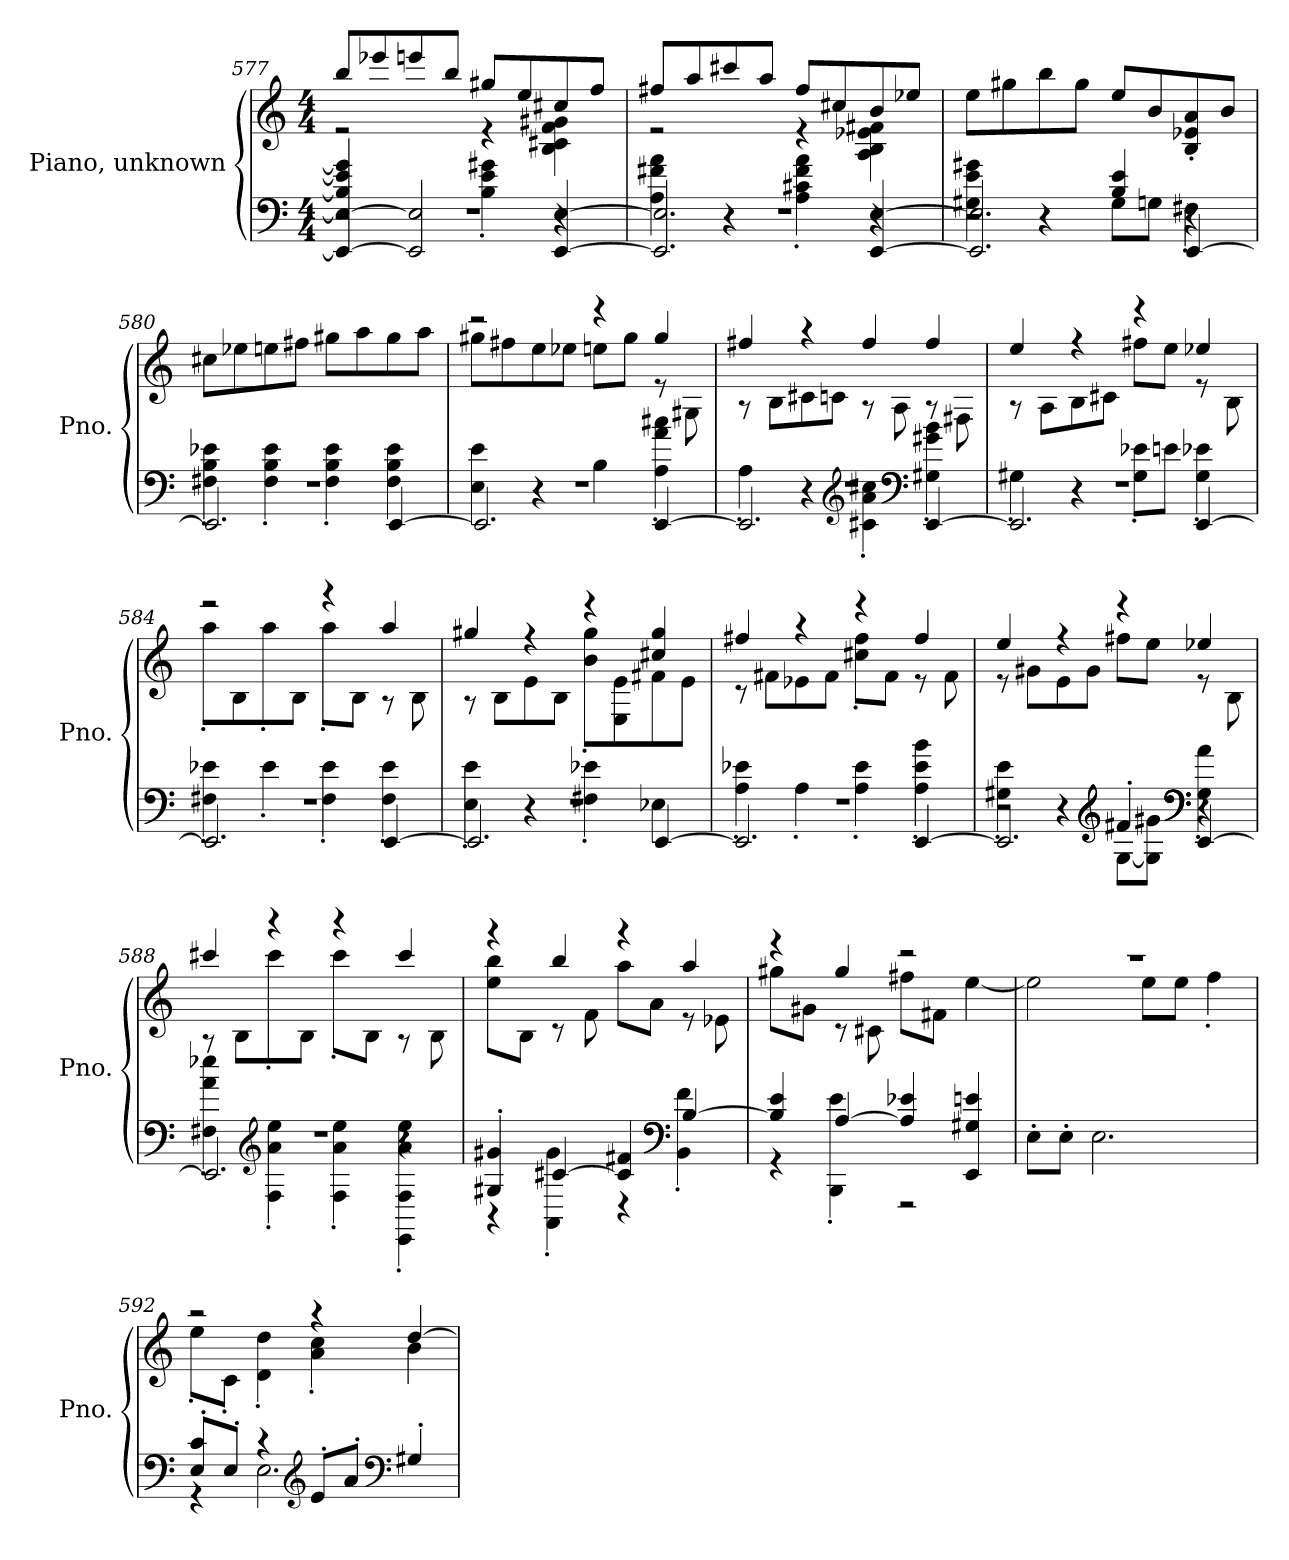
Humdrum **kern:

**kern	**kern
*part1	*part1
*staff2	*staff1
*I"Piano, unknown	*
*I'Pno.	*
*clefF4	*clefG2
*k[]	*k[]
*M4/4	*M4/4
=577	=577
*^	*^
*	*^	*	*
1r	2r	4EE/_ 4E/_ 4B/] 4e/] 4g#/]	8bb/L	2r
.	.	.	8eee-X/	.
.	.	2EE/] 2E/]	8eeen/	.
.	.	.	8bb/J	.
.	4B\' 4e\' 4g#X\'	.	8gg#X/L	4r
.	.	.	8ee/	.
.	4r	[4EE/ [4E/	8cc#X/	4B\ 4c#X\ 4f\ 4g#X\
.	.	.	8ff/J	.
!!LO:PB:g=z	!!
=578	=578	=578	=578	=578
1r	4A\ 4f#X\ 4a\	2.EE/] 2.E/]	8ff#X/L	2r
.	.	.	8aa/	.
.	4r	.	8ccc#X/	.
.	.	.	8aa/J	.
.	4A\' 4c#X\' 4f#\' 4a\'	.	8ff#/L	4r
.	.	.	8cc#X/	.
.	4r	[4EE/ [4E/	8b/	4A\ 4B\ 4e-X\ 4f#X\
.	.	.	8ee-X/J	.
*	*	*	*v	*v
=579	=579	=579	=579
2r	4G#X\ 4e\ 4g#X\	2.EE/] 2.E/]	8ee\L
.	.	.	8gg#X\
.	4r	.	8bb\
.	.	.	8gg#\J
4B/ 4e/	8G#\L	.	8ee/L
.	8Gn\J	.	8b/
4r	4F#X'\	[4EE/	8B/' 8e-X/' 8a/'
.	.	.	8b/J
=580	=580	=580	=580
1r	4F#X\' 4B\' 4e-X\'	2.EE/]	8cc#X\L
.	.	.	8ee-X\
.	4F#\' 4B\' 4e-\'	.	8een\
.	.	.	8ff#X\J
.	4F#\' 4B\' 4e-\'	.	8gg#X\L
.	.	.	8aa\
.	4F#\ 4B\ 4e-\	[4EE/	8gg#\
.	.	.	8aa\J
!!LO:LB:g=z
=581	=581	=581	=581
*	*	*	*^
1r	4E\ 4e\	2.EE/]	2r	8gg#X\L
.	.	.	.	8ff#X\
.	4r	.	.	8ee\
.	.	.	.	8ee-X\J
.	4B\	.	4r	8een\L
.	.	.	.	8gg#\J
.	4A\' 4a\' 4cc#X\'	[4EE/	4gg#/	8r
.	.	.	.	8G#X\
=582	=582	=582	=582	=582
1r	4A'\	2.EE/]	4ff#X/	8r
.	.	.	.	8B\L
.	4r	.	4r	8c#X\
.	.	.	.	8cn\J
*clefG2	*	*	*	*
.	4c#X\' 4a\' 4cc#X\'	.	4ff#/	8r
.	.	.	.	8A\
*clefF4	*	*	*	*
.	4G#X\' 4g#X\' 4b\'	[4EE/	4ff#/	8r
.	.	.	.	8F#X\
=583	=583	=583	=583	=583
1r	4G#X'\	2.EE/]	4ee/	8r
.	.	.	.	8A\L
.	4r	.	4r	8B\
.	.	.	.	8c#X\J
.	8G#\' 8e-X\'L	.	4r	8ff#X\L
.	8en\J	.	.	8ee\J
.	4G#\' 4e-X\'	[4EE/	4ee-X/	8r
.	.	.	.	8B\
!!LO:LB:g=z	!!
=584	=584	=584	=584	=584
1r	4F#X\' 4e-X\'	2.EE/]	2r	8aa'\L
.	.	.	.	8B\
.	4e-'\	.	.	8aa'\
.	.	.	.	8B\J
.	4F#\' 4e-\'	.	4r	8aa'\L
.	.	.	.	8B\J
.	4F#\' 4e-\'	[4EE/	4aa/	8r
.	.	.	.	8B\
=585	=585	=585	=585	=585
1r	4E\' 4e\'	2.EE/]	4gg#X/	8r
.	.	.	.	8B\L
.	4r	.	4r	8e\
.	.	.	.	8B\J
.	4F#X\' 4e-X\'	.	4r	8b\' 8gg#\'L
.	.	.	.	8E\ 8e\
.	4E-X\	[4EE/	4cc#X/ 4gg#/	8f#X\
.	.	.	.	8e\J
=586	=586	=586	=586	=586
1r	4A\' 4e-X\'	2.EE/]	4ff#X/	8r
.	.	.	.	8f#X\L
.	4A'\	.	4r	8e-X\
.	.	.	.	8f#\J
.	4A\' 4e-\'	.	4r	8cc#X\' 8ff#\'L
.	.	.	.	8f#\J
.	4A\' 4e-\' 4b\'	[4EE/	4ff#/	8r
.	.	.	.	8f#\
=587	=587	=587	=587	=587
2r	4G#X\' 4e\'	2.EE/]	4ee/	8r
.	.	.	.	8g#X\L
.	4r	.	4r	8e\
.	.	.	.	8g#\J
*clefG2	*	*	*	*
4f#X'/	[8G#\L	.	4r	8ff#X\L
.	8G#\] 8g#X\J	.	.	8ee\J
*clefF4	*	*	*	*
4r	4G#\' 4a\'	[4EE/	4ee-X/	8r
.	.	.	.	8B\
!!LO:LB:g=z	!!
=588	=588	=588	=588	=588
1r	4F#X\' 4a\' 4ee-X\'	2.EE/]	4ccc#X/	8r
.	.	.	.	8B\L
*clefG2	*	*	*	*
.	4F#\' 4a\' 4ee-\'	.	4r	8ccc#'\
.	.	.	.	8B\J
.	4F#\' 4a\' 4ee-\'	.	4r	8ccc#'\L
.	.	.	.	8B\J
.	4EE\' 4F#\' 4a\' 4ee-\'	4r	4ccc#/	8r
.	.	.	.	8B\
*	*v	*v	*	*
=589	=589	=589	=589
4G#X/' 4g#X/'	4r	4r	8ee\ 8bb\L
.	.	.	8B\J
[4c#X/	4AA\' 4g#\'	4bb/	8r
.	.	.	8f\
4c#/] 4f#X/	4r	4r	8aa\L
.	.	.	8a\J
*clefF4	*	*	*
[4B/	4BB\' 4f#\'	4aa/	8r
.	.	.	8e-X\
=590	=590	=590	=590
4B/] 4e/	4r	4r	8gg#X\L
.	.	.	8g#X\J
[4A/	4BBB\' 4e\'	4gg#/	8r
.	.	.	8c#X\
4A/] 4e-X/	2r	2r	8ff#X\L
.	.	.	8f#X\J
4EE/ 4G#X/ 4en/	.	.	[4ee\
*v	*v	*	*
=591	=591	=591
8E'\L	1r	2ee\]
8E'\J	.	.
2.E\	.	.
.	.	8ee\L
.	.	8ee\J
.	.	4ff'\
!!LO:LB:g=z	!!
=592	=592	=592
*^	*	*
8E/' 8c/'L	4r	2r	8ee'\L
8E'/J	.	.	8c'\J
4r	2.E\	.	4d\' 4dd\'
*clefG2	*	*	*
8e'/L	.	4r	4a\' 4cc\'
8a'/J	.	.	.
*clefF4	*	*	*
4G#X'/	.	[4dd/	4b\
*v	*v	*	*
*	*v	*v
=	=
*-	*-
